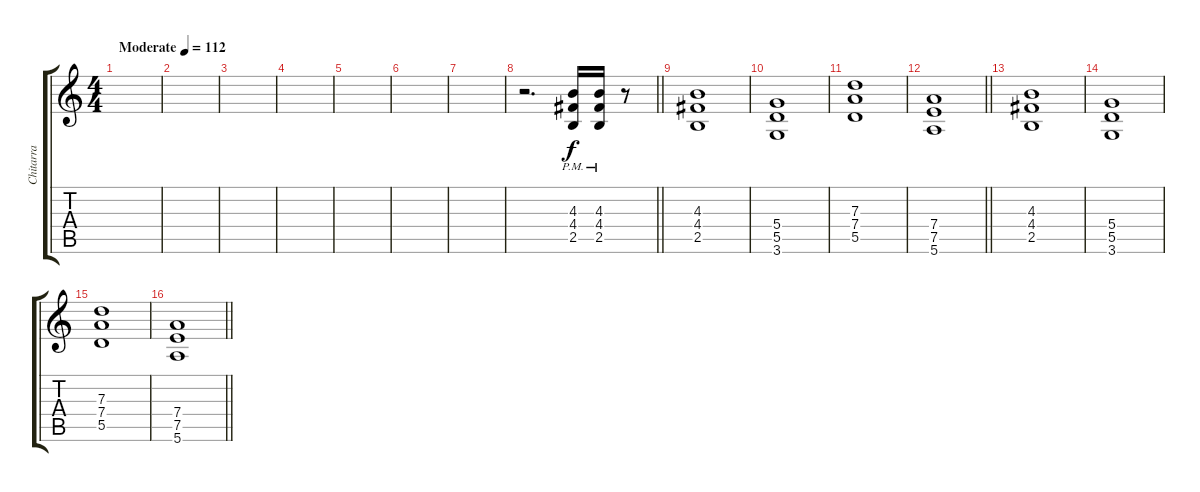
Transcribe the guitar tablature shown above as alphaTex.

\track ("Chitarra" "Chitarra") {instrument overdrivenguitar}
\staff {score tabs}
\tuning (E4 B3 G3 D3 A2 E2) {hide}
\ts (4 4)
\tempo (112 "Moderate")
\clef g2
\ks c
|
|
|
|
|
|
|
\barLineRight lightlight
r.2{d} (4.3{pm} 4.4{pm} 2.5{pm}).16 (4.3{pm} 4.4{pm} 2.5{pm}).16 r.8 |
(4.3 4.4 2.5).1 |
(5.4 5.5 3.6).1 |
(7.3 7.4 5.5).1 |
\barLineRight lightlight
(7.4 7.5 5.6).1 |
(4.3 4.4 2.5).1 |
(5.4 5.5 3.6).1 |
(7.3 7.4 5.5).1 |
\barLineRight lightlight
(7.4 7.5 5.6).1
